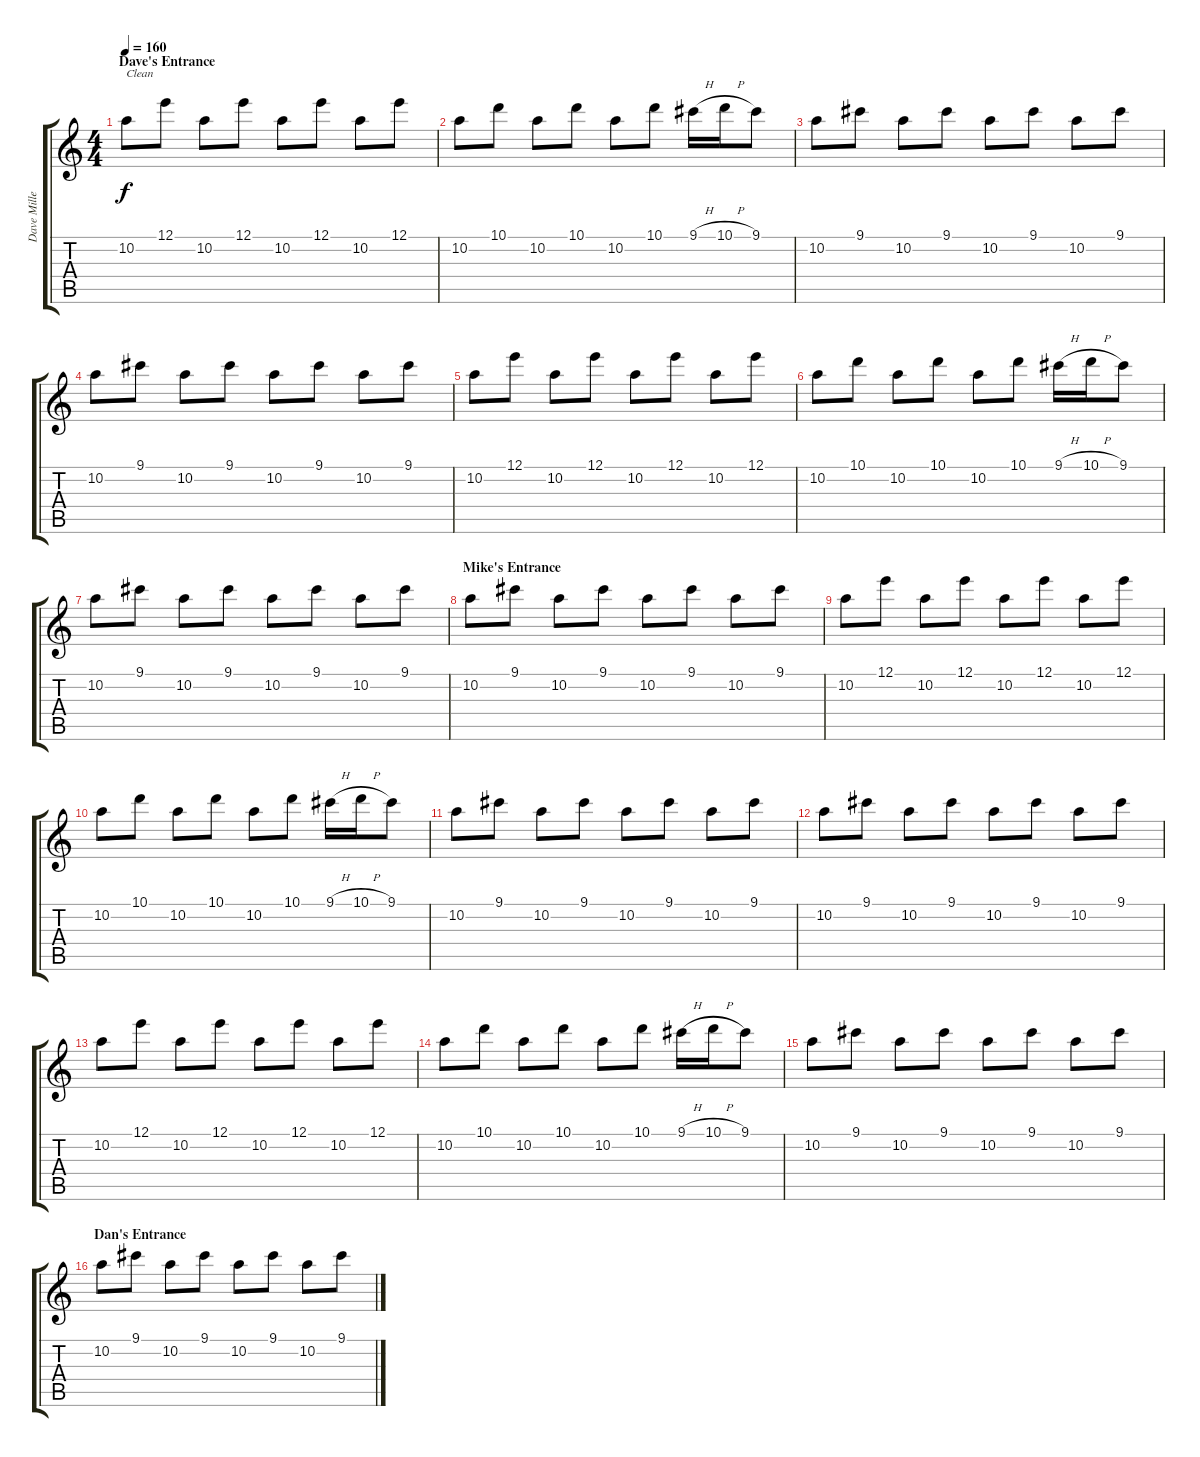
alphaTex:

\track ("Dave Miller" "Dave Mille") {instrument electricguitarjazz}
\staff {score tabs}
\tuning (E4 B3 G3 D3 A2 D2) {hide}
\ts (4 4)
\section ("" "Dave's Entrance")
\tempo 160
\clef g2
\ks c
10.2.8{txt "Clean" dy f} 12.1.8 10.2.8 12.1.8 10.2.8 12.1.8 10.2.8 12.1.8 |
10.2.8 10.1.8 10.2.8 10.1.8 10.2.8 10.1.8 9.1{h}.16 10.1{h}.16 9.1.8 |
10.2.8 9.1.8 10.2.8 9.1.8 10.2.8 9.1.8 10.2.8 9.1.8 |
10.2.8 9.1.8 10.2.8 9.1.8 10.2.8 9.1.8 10.2.8 9.1.8 |
10.2.8 12.1.8 10.2.8 12.1.8 10.2.8 12.1.8 10.2.8 12.1.8 |
10.2.8 10.1.8 10.2.8 10.1.8 10.2.8 10.1.8 9.1{h}.16 10.1{h}.16 9.1.8 |
10.2.8 9.1.8 10.2.8 9.1.8 10.2.8 9.1.8 10.2.8 9.1.8 |
\section ("" "Mike's Entrance")
10.2.8 9.1.8 10.2.8 9.1.8 10.2.8 9.1.8 10.2.8 9.1.8 |
10.2.8 12.1.8 10.2.8 12.1.8 10.2.8 12.1.8 10.2.8 12.1.8 |
10.2.8 10.1.8 10.2.8 10.1.8 10.2.8 10.1.8 9.1{h}.16 10.1{h}.16 9.1.8 |
10.2.8 9.1.8 10.2.8 9.1.8 10.2.8 9.1.8 10.2.8 9.1.8 |
10.2.8 9.1.8 10.2.8 9.1.8 10.2.8 9.1.8 10.2.8 9.1.8 |
10.2.8 12.1.8 10.2.8 12.1.8 10.2.8 12.1.8 10.2.8 12.1.8 |
10.2.8 10.1.8 10.2.8 10.1.8 10.2.8 10.1.8 9.1{h}.16 10.1{h}.16 9.1.8 |
10.2.8 9.1.8 10.2.8 9.1.8 10.2.8 9.1.8 10.2.8 9.1.8 |
\section ("" "Dan's Entrance")
10.2.8 9.1.8 10.2.8 9.1.8 10.2.8 9.1.8 10.2.8 9.1.8
